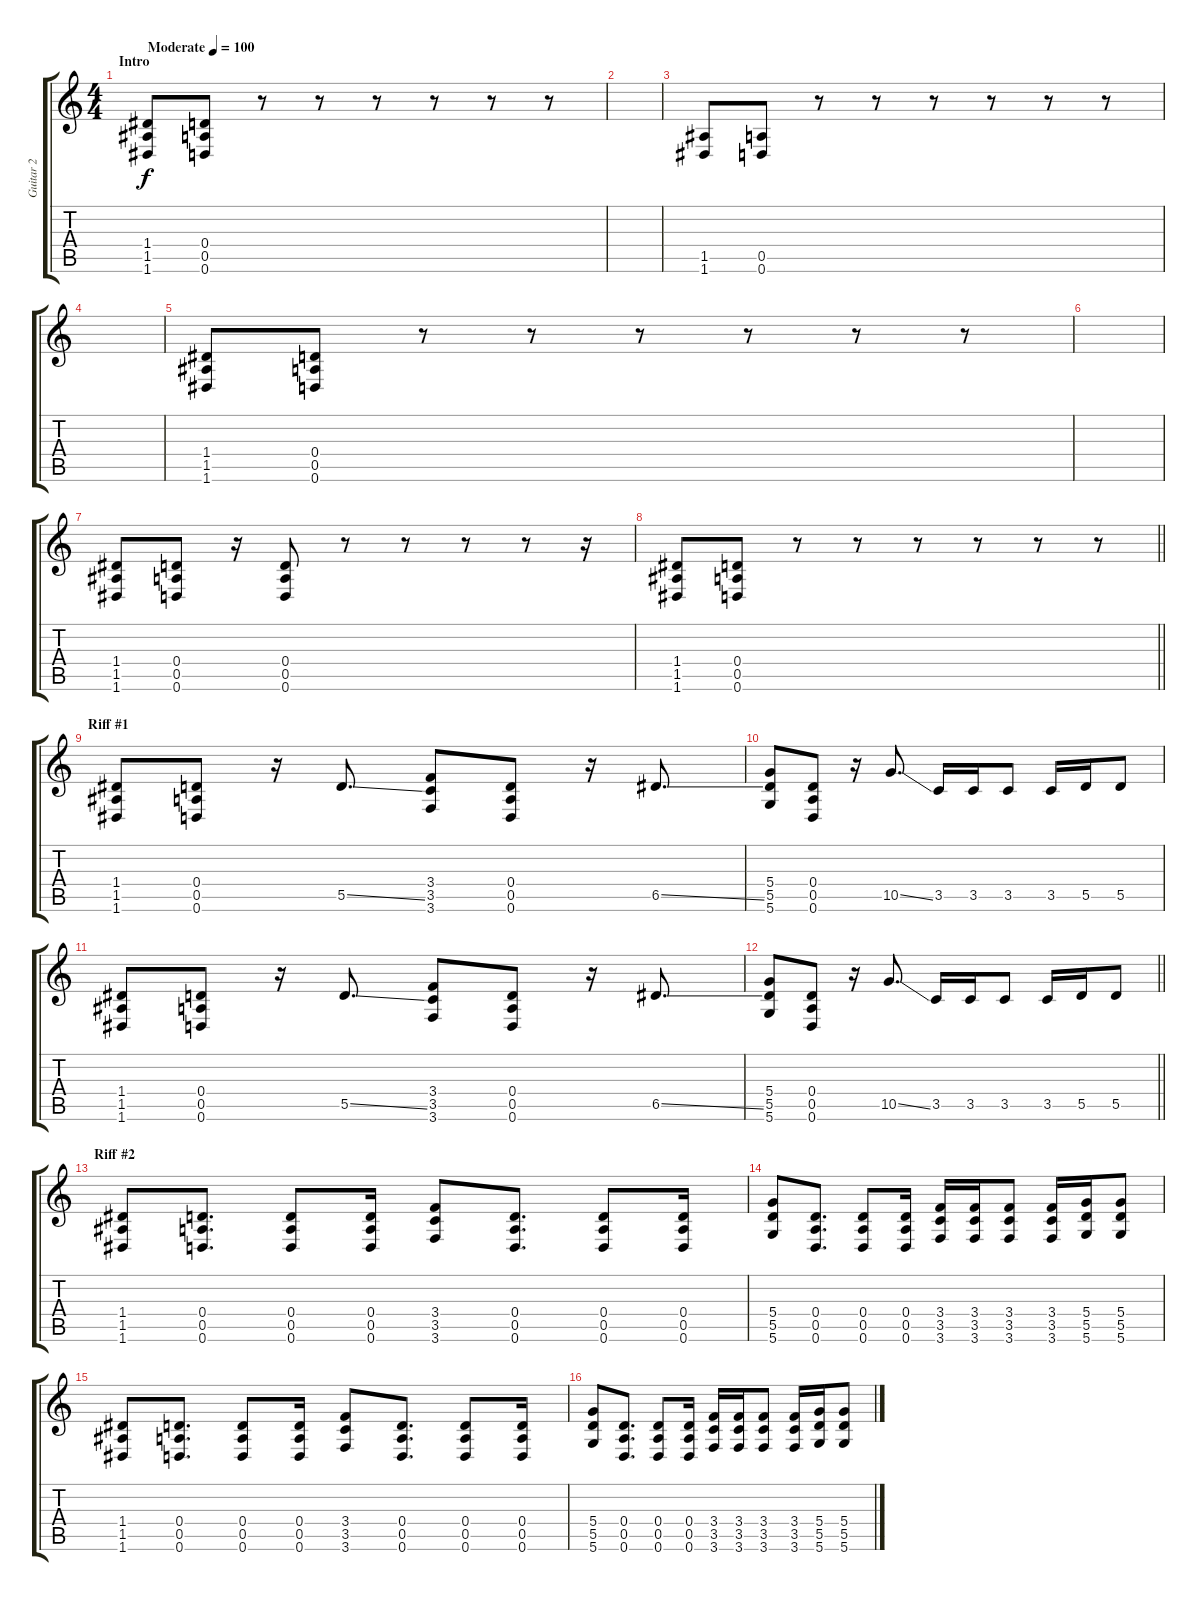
\track ("Guitar 2" "Guitar 2") {instrument distortionguitar}
\staff {score tabs}
\tuning (E4 B3 G3 D3 A2 D2) {hide}
\ts (4 4)
\section ("" "Intro")
\tempo (100 "Moderate")
\clef g2
\ks c
(1.4 1.5 1.6).8{dy f instrument distortionguitar} (0.4 0.5 0.6).8 r.8 r.8 r.8 r.8 r.8 r.8 |
|
(1.5 1.6).8 (0.5 0.6).8 r.8 r.8 r.8 r.8 r.8 r.8 |
|
(1.4 1.5 1.6).8 (0.4 0.5 0.6).8 r.8 r.8 r.8 r.8 r.8 r.8 |
|
(1.4 1.5 1.6).8 (0.4 0.5 0.6).8 r.16 (0.4 0.5 0.6).8 r.8 r.8 r.8 r.8 r.16 |
\barLineRight lightlight
(1.4 1.5 1.6).8 (0.4 0.5 0.6).8 r.8 r.8 r.8 r.8 r.8 r.8 |
\section ("" "Riff #1")
(1.4 1.5 1.6).8{instrument distortionguitar} (0.4 0.5 0.6).8 r.16 5.5{ss}.8{d} (3.4 3.5 3.6).8 (0.4 0.5 0.6).8 r.16 6.5{ss}.8{d} |
(5.4 5.5 5.6).8{instrument distortionguitar} (0.4 0.5 0.6).8 r.16 10.5{ss}.8{d} 3.5.16 3.5.16 3.5.8 3.5.16 5.5.16 5.5.8 |
(1.4 1.5 1.6).8{instrument distortionguitar} (0.4 0.5 0.6).8 r.16 5.5{ss}.8{d} (3.4 3.5 3.6).8 (0.4 0.5 0.6).8 r.16 6.5{ss}.8{d} |
\barLineRight lightlight
(5.4 5.5 5.6).8{instrument distortionguitar} (0.4 0.5 0.6).8 r.16 10.5{ss}.8{d} 3.5.16 3.5.16 3.5.8 3.5.16 5.5.16 5.5.8 |
\section ("" "Riff #2")
(1.4 1.5 1.6).8{instrument distortionguitar} (0.4 0.5 0.6).8{d} (0.4 0.5 0.6).8 (0.4 0.5 0.6).16 (3.4 3.5 3.6).8{instrument distortionguitar} (0.4 0.5 0.6).8{d} (0.4 0.5 0.6).8 (0.4 0.5 0.6).16 |
(5.4 5.5 5.6).8{instrument distortionguitar} (0.4 0.5 0.6).8{d} (0.4 0.5 0.6).8 (0.4 0.5 0.6).16 (3.4 3.5 3.6).16 (3.4 3.5 3.6).16 (3.4 3.5 3.6).8 (3.4 3.5 3.6).16 (5.4 5.5 5.6).16 (5.4 5.5 5.6).8 |
(1.4 1.5 1.6).8{instrument distortionguitar} (0.4 0.5 0.6).8{d} (0.4 0.5 0.6).8 (0.4 0.5 0.6).16 (3.4 3.5 3.6).8{instrument distortionguitar} (0.4 0.5 0.6).8{d} (0.4 0.5 0.6).8 (0.4 0.5 0.6).16 |
(5.4 5.5 5.6).8{instrument distortionguitar} (0.4 0.5 0.6).8{d} (0.4 0.5 0.6).8 (0.4 0.5 0.6).16 (3.4 3.5 3.6).16 (3.4 3.5 3.6).16 (3.4 3.5 3.6).8 (3.4 3.5 3.6).16 (5.4 5.5 5.6).16 (5.4 5.5 5.6).8
